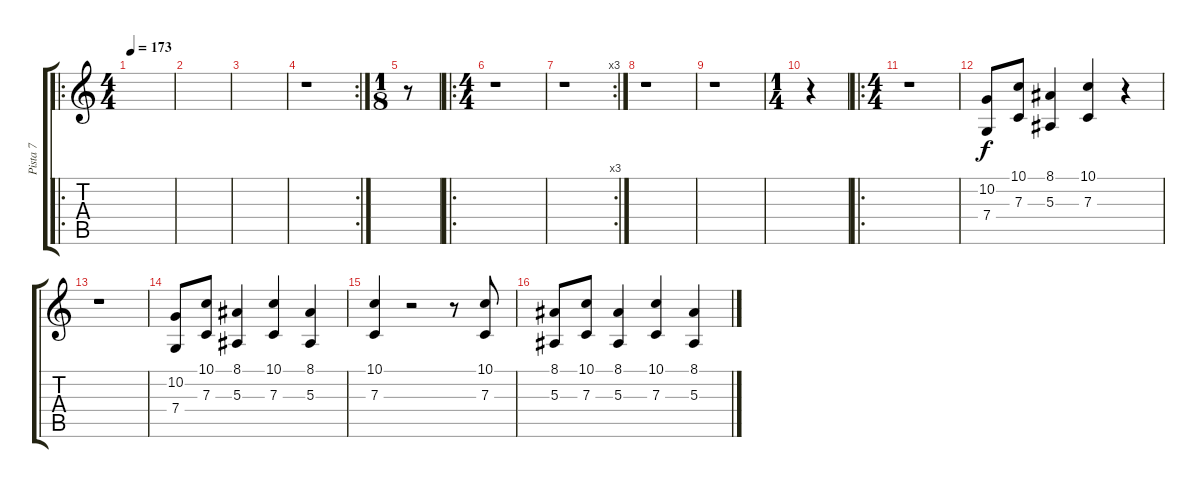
\track ("Pista 7" "Pista 7") {instrument ocarina}
\staff {score tabs}
\tuning (D4 A3 F3 C3 G2 C2) {hide}
\ro
\ts (4 4)
\tempo 173
\clef g2
\ks c
|
|
|
\rc 2
r.1 |
\ts (1 8)
r.8 |
\ro
\ts (4 4)
r.1 |
\rc 3
r.1 |
r.1 |
r.1 |
\ts (1 4)
r.4 |
\ro
\ts (4 4)
r.1 |
(10.2 7.4).8 (10.1 7.3).8 (8.1 5.3).4 (10.1 7.3).4 r.4 |
r.1 |
(10.2 7.4).8 (10.1 7.3).8 (8.1 5.3).4 (10.1 7.3).4 (8.1 5.3).4 |
(10.1 7.3).4 r.2 r.8 (10.1 7.3).8 |
(8.1 5.3).8 (10.1 7.3).8 (8.1 5.3).4 (10.1 7.3).4 (8.1 5.3).4
